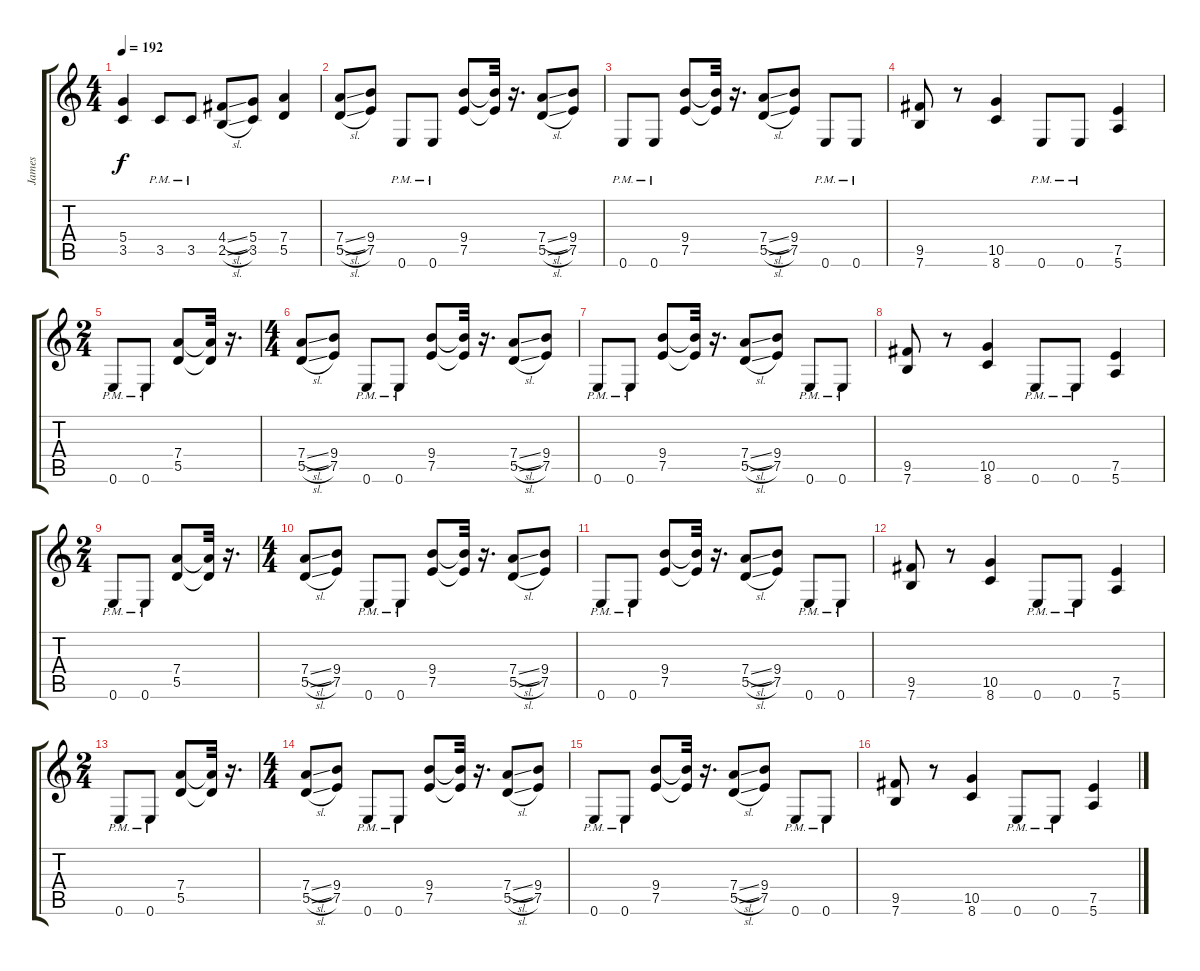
\track ("James" "James") {instrument distortionguitar}
\staff {score tabs}
\tuning (E4 B3 G3 D3 A2 E2) {hide}
\ts (4 4)
\tempo 192
\clef g2
\ks c
(5.4{t} 3.5{t}).4{dy f} 3.5{pm}.8 3.5{pm}.8 (4.4{sl} 2.5{sl}).8 (5.4 3.5).8 (7.4 5.5).4 |
(7.4{sl} 5.5{sl}).8 (9.4 7.5).8 0.6{pm}.8 0.6{pm}.8 (9.4 7.5).8 (9.4{t} 7.5{t}).32 r.16{d} (7.4{sl} 5.5{sl}).8 (9.4 7.5).8 |
0.6{pm}.8 0.6{pm}.8 (9.4 7.5).8 (9.4{t} 7.5{t}).32 r.16{d} (7.4{sl} 5.5{sl}).8 (9.4 7.5).8 0.6{pm}.8 0.6{pm}.8 |
(9.5 7.6).8 r.8 (10.5 8.6).4 0.6{pm}.8 0.6{pm}.8 (7.5 5.6).4 |
\ts (2 4)
0.6{pm}.8 0.6{pm}.8 (7.4 5.5).8 (7.4{t} 5.5{t}).32 r.16{d} |
\ts (4 4)
(7.4{sl} 5.5{sl}).8 (9.4 7.5).8 0.6{pm}.8 0.6{pm}.8 (9.4 7.5).8 (9.4{t} 7.5{t}).32 r.16{d} (7.4{sl} 5.5{sl}).8 (9.4 7.5).8 |
0.6{pm}.8 0.6{pm}.8 (9.4 7.5).8 (9.4{t} 7.5{t}).32 r.16{d} (7.4{sl} 5.5{sl}).8 (9.4 7.5).8 0.6{pm}.8 0.6{pm}.8 |
(9.5 7.6).8 r.8 (10.5 8.6).4 0.6{pm}.8 0.6{pm}.8 (7.5 5.6).4 |
\ts (2 4)
0.6{pm}.8 0.6{pm}.8 (7.4 5.5).8 (7.4{t} 5.5{t}).32 r.16{d} |
\ts (4 4)
(7.4{sl} 5.5{sl}).8 (9.4 7.5).8 0.6{pm}.8 0.6{pm}.8 (9.4 7.5).8 (9.4{t} 7.5{t}).32 r.16{d} (7.4{sl} 5.5{sl}).8 (9.4 7.5).8 |
0.6{pm}.8 0.6{pm}.8 (9.4 7.5).8 (9.4{t} 7.5{t}).32 r.16{d} (7.4{sl} 5.5{sl}).8 (9.4 7.5).8 0.6{pm}.8 0.6{pm}.8 |
(9.5 7.6).8 r.8 (10.5 8.6).4 0.6{pm}.8 0.6{pm}.8 (7.5 5.6).4 |
\ts (2 4)
0.6{pm}.8 0.6{pm}.8 (7.4 5.5).8 (7.4{t} 5.5{t}).32 r.16{d} |
\ts (4 4)
(7.4{sl} 5.5{sl}).8 (9.4 7.5).8 0.6{pm}.8 0.6{pm}.8 (9.4 7.5).8 (9.4{t} 7.5{t}).32 r.16{d} (7.4{sl} 5.5{sl}).8 (9.4 7.5).8 |
0.6{pm}.8 0.6{pm}.8 (9.4 7.5).8 (9.4{t} 7.5{t}).32 r.16{d} (7.4{sl} 5.5{sl}).8 (9.4 7.5).8 0.6{pm}.8 0.6{pm}.8 |
(9.5 7.6).8 r.8 (10.5 8.6).4 0.6{pm}.8 0.6{pm}.8 (7.5 5.6).4
